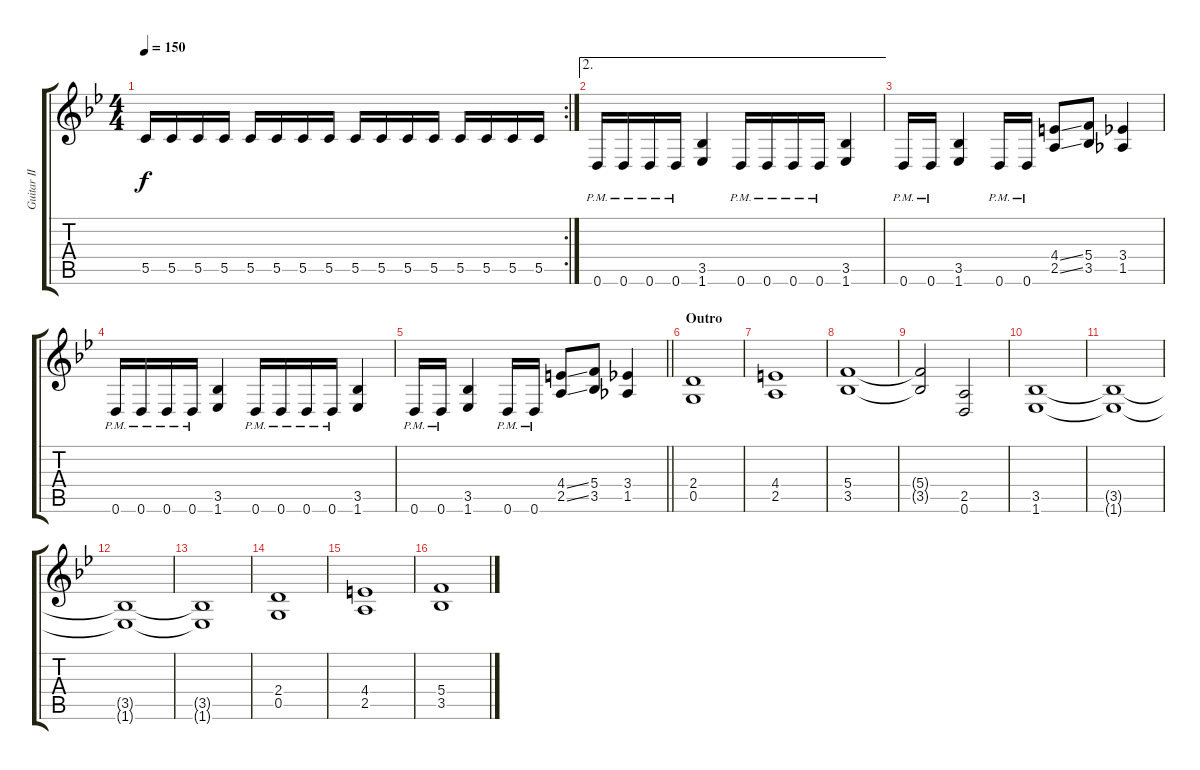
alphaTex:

\track ("Guitar II" "Guitar II") {instrument distortionguitar}
\staff {score tabs}
\tuning (D4 A3 F3 C3 G2 D2) {hide}
\rc 2
\ts (4 4)
\tempo 150
\clef g2
\ks gminor
5.5.16{dy f} 5.5.16 5.5.16 5.5.16 5.5.16 5.5.16 5.5.16 5.5.16 5.5.16 5.5.16 5.5.16 5.5.16 5.5.16 5.5.16 5.5.16 5.5.16 |
\ae 2
0.6{pm}.16 0.6{pm}.16 0.6{pm}.16 0.6{pm}.16 (3.5 1.6).4 0.6{pm}.16 0.6{pm}.16 0.6{pm}.16 0.6{pm}.16 (3.5 1.6).4 |
0.6{pm}.16 0.6{pm}.16 (3.5 1.6).4 0.6{pm}.16 0.6{pm}.16 (4.4{ss} 2.5{ss}).8 (5.4 3.5).8 (3.4 1.5).4 |
0.6{pm}.16 0.6{pm}.16 0.6{pm}.16 0.6{pm}.16 (3.5 1.6).4 0.6{pm}.16 0.6{pm}.16 0.6{pm}.16 0.6{pm}.16 (3.5 1.6).4 |
\barLineRight lightlight
0.6{pm}.16 0.6{pm}.16 (3.5 1.6).4 0.6{pm}.16 0.6{pm}.16 (4.4{ss} 2.5{ss}).8 (5.4 3.5).8 (3.4 1.5).4 |
\section ("" "Outro")
(2.4 0.5).1 |
(4.4 2.5).1 |
(5.4 3.5).1 |
(5.4{t} 3.5{t}).2 (2.5 0.6).2 |
(3.5 1.6).1 |
(3.5{t} 1.6{t}).1 |
(3.5{t} 1.6{t}).1 |
(3.5{t} 1.6{t}).1 |
(2.4 0.5).1 |
(4.4 2.5).1 |
(5.4 3.5).1
